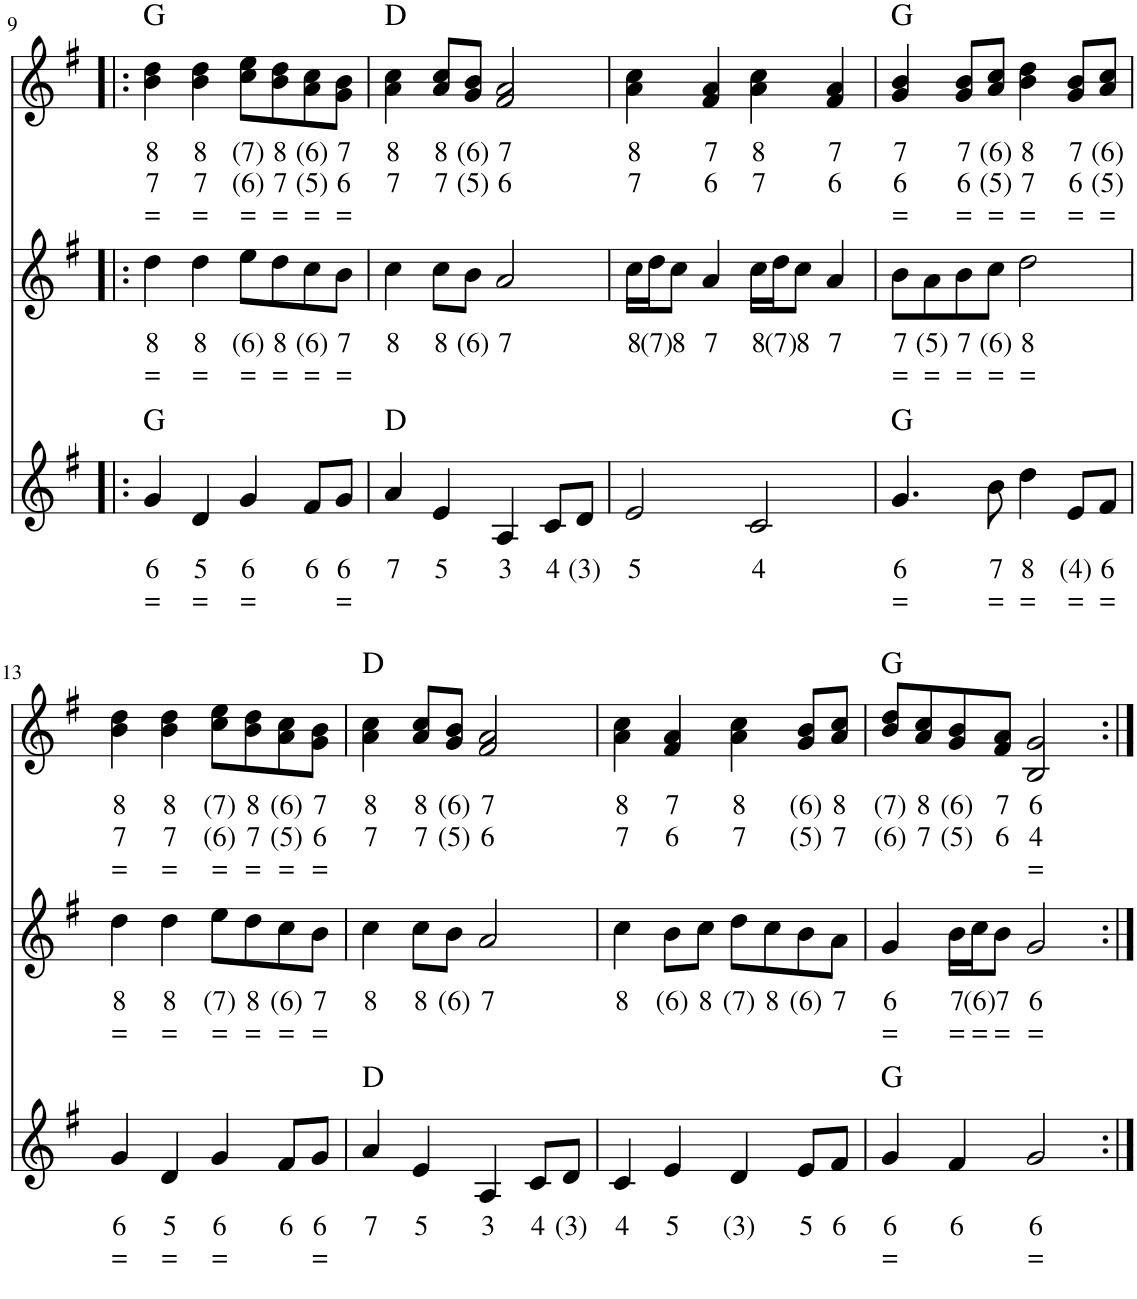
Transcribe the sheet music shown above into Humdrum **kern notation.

**kern	**text	**text	**harte	**kern	**text	**text	**text	**kern	**text	**text	**kern	**text	**text	**text	**harte
*part4	*part4	*part4	*part4	*part3	*part3	*part3	*part3	*part2	*part2	*part2	*part1	*part1	*part1	*part1	*part1
*staff4	*staff4	*staff4	*	*staff3	*staff3	*staff3	*staff3	*staff2	*staff2	*staff2	*staff1	*staff1	*staff1	*staff1	*
*I"Fagot, Bassoon	*	*	*	*I"Stem	*	*	*	*I"Bandoneon, Flute	*	*	*I"Stem	*	*	*	*
!!LO:PB:g=z
*clefG2	*	*	*	*clefG2	*	*	*	*clefG2	*	*	*clefG2	*	*	*	*
*k[f#]	*	*	*	*k[f#]	*	*	*	*k[f#]	*	*	*k[f#]	*	*	*	*
*M4/4	*	*	*	*M4/4	*	*	*	*M4/4	*	*	*M4/4	*	*	*	*
=9!|:	=9!|:	=9!|:	=9!|:	=9!|:	=9!|:	=9!|:	=9!|:	=9!|:	=9!|:	=9!|:	=9!|:	=9!|:	=9!|:	=9!|:	=9!|:
!	!LO:LY:b	!LO:LY:b	!	!	!	!	!	!	!LO:LY:b	!LO:LY:b	!	!LO:LY:b	!LO:LY:b	!LO:LY:b	!
4g/	6	=	G:maj	4d 4b	7	5	=	4dd\	8	=	4b\ 4dd\	8	7	=	G:maj
!	!LO:LY:b	!LO:LY:b	!	!	!	!	!	!	!LO:LY:b	!LO:LY:b	!	!LO:LY:b	!LO:LY:b	!LO:LY:b	!
4d/	5	=	.	4d 4b	7	5	=	4dd\	8	=	4b\ 4dd\	8	7	=	.
!	!LO:LY:b	!LO:LY:b	!	!	!	!	!	!	!LO:LY:b	!LO:LY:b	!	!LO:LY:b	!LO:LY:b	!LO:LY:b	!
4g/	6	=	.	8e/ 8cc/L	(6)	(4)	=	8ee\L	(6)	=	8cc\ 8ee\L	(7)	(6)	=	.
!	!	!	!	!	!	!	!	!	!LO:LY:b	!LO:LY:b	!	!LO:LY:b	!LO:LY:b	!LO:LY:b	!
.	.	.	.	8d/ 8b/J	7	5	=	8dd\	8	=	8b\ 8dd\	8	7	=	.
!	!LO:LY:b	!	!	!	!	!	!	!	!LO:LY:b	!LO:LY:b	!	!LO:LY:b	!LO:LY:b	!LO:LY:b	!
8f#/L	6	.	.	8c/ 8a/L	(5)	(3)	=	8cc\	(6)	=	8a\ 8cc\	(6)	(5)	=	.
!	!LO:LY:b	!LO:LY:b	!	!	!	!	!	!	!LO:LY:b	!LO:LY:b	!	!LO:LY:b	!LO:LY:b	!LO:LY:b	!
8g/J	6	=	.	8B/ 8g/J	6	4	=	8b\J	7	=	8g\ 8b\J	7	6	=	.
=10	=10	=10	=10	=10	=10	=10	=10	=10	=10	=10	=10	=10	=10	=10	=10
!	!LO:LY:b	!	!	!	!	!	!	!	!LO:LY:b	!	!	!LO:LY:b	!LO:LY:b	!	!
4a/	7	.	D:maj	4c 4a	7	4	.	4cc\	8	.	4a\ 4cc\	8	7	.	D:maj
!	!LO:LY:b	!	!	!	!	!	!	!	!LO:LY:b	!	!	!LO:LY:b	!LO:LY:b	!	!
4e/	5	.	.	8c/ 8a/L	7	4	.	8cc\L	8	.	8a/ 8cc/L	8	7	.	.
!	!	!	!	!	!	!	!	!	!LO:LY:b	!	!	!LO:LY:b	!LO:LY:b	!	!
.	.	.	.	8B/ 8g/J	(5)	(2)	.	8b\J	(6)	.	8g/ 8b/J	(6)	(5)	.	.
!	!LO:LY:b	!	!	!	!	!	!	!	!LO:LY:b	!	!	!LO:LY:b	!LO:LY:b	!	!
4A/	3	.	.	2A 2f#	6	3	.	2a/	7	.	2f#/ 2a/	7	6	.	.
!	!LO:LY:b	!	!	!	!	!	!	!	!	!	!	!	!	!	!
8c/L	4	.	.	.	.	.	.	.	.	.	.	.	.	.	.
!	!LO:LY:b	!	!	!	!	!	!	!	!	!	!	!	!	!	!
8d/J	(3)	.	.	.	.	.	.	.	.	.	.	.	.	.	.
=11	=11	=11	=11	=11	=11	=11	=11	=11	=11	=11	=11	=11	=11	=11	=11
!	!LO:LY:b	!	!	!	!	!	!	!	!LO:LY:b	!	!	!LO:LY:b	!LO:LY:b	!	!
2e/	5	.	.	4c 4a	7	4	.	16cc\LL	8	.	4a\ 4cc\	8	7	.	.
!	!	!	!	!	!	!	!	!	!LO:LY:b	!	!	!	!	!	!
.	.	.	.	.	.	.	.	16dd\J	(7)	.	.	.	.	.	.
!	!	!	!	!	!	!	!	!	!LO:LY:b	!	!	!	!	!	!
.	.	.	.	.	.	.	.	8cc\J	8	.	.	.	.	.	.
!	!	!	!	!	!	!	!	!	!LO:LY:b	!	!	!LO:LY:b	!LO:LY:b	!	!
.	.	.	.	4A 4f#	6	3	.	4a/	7	.	4f#/ 4a/	7	6	.	.
!	!LO:LY:b	!	!	!	!	!	!	!	!LO:LY:b	!	!	!LO:LY:b	!LO:LY:b	!	!
2c/	4	.	.	4c 4a	7	4	.	16cc\LL	8	.	4a\ 4cc\	8	7	.	.
!	!	!	!	!	!	!	!	!	!LO:LY:b	!	!	!	!	!	!
.	.	.	.	.	.	.	.	16dd\J	(7)	.	.	.	.	.	.
!	!	!	!	!	!	!	!	!	!LO:LY:b	!	!	!	!	!	!
.	.	.	.	.	.	.	.	8cc\J	8	.	.	.	.	.	.
!	!	!	!	!	!	!	!	!	!LO:LY:b	!	!	!LO:LY:b	!LO:LY:b	!	!
.	.	.	.	4A 4f#	6	3	.	4a/	7	.	4f#/ 4a/	7	6	.	.
=12	=12	=12	=12	=12	=12	=12	=12	=12	=12	=12	=12	=12	=12	=12	=12
!	!LO:LY:b	!LO:LY:b	!	!	!	!	!	!	!LO:LY:b	!LO:LY:b	!	!LO:LY:b	!LO:LY:b	!LO:LY:b	!
4.g/	6	=	G:maj	4B 4g	6	4	=	8b\L	7	=	4g/ 4b/	7	6	=	G:maj
!	!	!	!	!	!	!	!	!	!LO:LY:b	!LO:LY:b	!	!	!	!	!
.	.	.	.	.	.	.	.	8a\	(5)	=	.	.	.	.	.
!	!	!	!	!	!	!	!	!	!LO:LY:b	!LO:LY:b	!	!LO:LY:b	!LO:LY:b	!LO:LY:b	!
.	.	.	.	8B/ 8g/L	6	4	=	8b\	7	=	8g/ 8b/L	7	6	=	.
!	!LO:LY:b	!LO:LY:b	!	!	!	!	!	!	!LO:LY:b	!LO:LY:b	!	!LO:LY:b	!LO:LY:b	!LO:LY:b	!
8b\	7	=	.	8c/ 8a/J	(5)	(3)	=	8cc\J	(6)	=	8a/ 8cc/J	(6)	(5)	=	.
!	!LO:LY:b	!LO:LY:b	!	!	!	!	!	!	!LO:LY:b	!LO:LY:b	!	!LO:LY:b	!LO:LY:b	!LO:LY:b	!
4dd\	8	=	.	4d 4b	7	5	=	2dd\	8	=	4b\ 4dd\	8	7	=	.
!	!LO:LY:b	!LO:LY:b	!	!	!	!	!	!	!	!	!	!LO:LY:b	!LO:LY:b	!LO:LY:b	!
8e/L	(4)	=	.	8B/ 8g/L	6	4	=	.	.	.	8g/ 8b/L	7	6	=	.
!	!LO:LY:b	!LO:LY:b	!	!	!	!	!	!	!	!	!	!LO:LY:b	!LO:LY:b	!LO:LY:b	!
8f#/J	6	=	.	8c/ 8a/J	(5)	(3)	=	.	.	.	8a/ 8cc/J	(6)	(5)	=	.
!!LO:LB:g=z
=13	=13	=13	=13	=13	=13	=13	=13	=13	=13	=13	=13	=13	=13	=13	=13
!	!LO:LY:b	!LO:LY:b	!	!	!	!	!	!	!LO:LY:b	!LO:LY:b	!	!LO:LY:b	!LO:LY:b	!LO:LY:b	!
4g/	6	=	.	4d 4b	7	5	=	4dd\	8	=	4b\ 4dd\	8	7	=	.
!	!LO:LY:b	!LO:LY:b	!	!	!	!	!	!	!LO:LY:b	!LO:LY:b	!	!LO:LY:b	!LO:LY:b	!LO:LY:b	!
4d/	5	=	.	4d 4b	7	5	=	4dd\	8	=	4b\ 4dd\	8	7	=	.
!	!LO:LY:b	!LO:LY:b	!	!	!	!	!	!	!LO:LY:b	!LO:LY:b	!	!LO:LY:b	!LO:LY:b	!LO:LY:b	!
4g/	6	=	.	8e/ 8cc/L	(6)	(4)	=	8ee\L	(7)	=	8cc\ 8ee\L	(7)	(6)	=	.
!	!	!	!	!	!	!	!	!	!LO:LY:b	!LO:LY:b	!	!LO:LY:b	!LO:LY:b	!LO:LY:b	!
.	.	.	.	8d/ 8b/J	7	5	=	8dd\	8	=	8b\ 8dd\	8	7	=	.
!	!LO:LY:b	!	!	!	!	!	!	!	!LO:LY:b	!LO:LY:b	!	!LO:LY:b	!LO:LY:b	!LO:LY:b	!
8f#/L	6	.	.	8c/ 8a/L	(5)	(3)	=	8cc\	(6)	=	8a\ 8cc\	(6)	(5)	=	.
!	!LO:LY:b	!LO:LY:b	!	!	!	!	!	!	!LO:LY:b	!LO:LY:b	!	!LO:LY:b	!LO:LY:b	!LO:LY:b	!
8g/J	6	=	.	8B/ 8g/J	6	4	=	8b\J	7	=	8g\ 8b\J	7	6	=	.
=14	=14	=14	=14	=14	=14	=14	=14	=14	=14	=14	=14	=14	=14	=14	=14
!	!LO:LY:b	!	!	!	!	!	!	!	!LO:LY:b	!	!	!LO:LY:b	!LO:LY:b	!	!
4a/	7	.	D:maj	4c 4a	7	4	.	4cc\	8	.	4a\ 4cc\	8	7	.	D:maj
!	!LO:LY:b	!	!	!	!	!	!	!	!LO:LY:b	!	!	!LO:LY:b	!LO:LY:b	!	!
4e/	5	.	.	8c/ 8a/L	7	4	.	8cc\L	8	.	8a/ 8cc/L	8	7	.	.
!	!	!	!	!	!	!	!	!	!LO:LY:b	!	!	!LO:LY:b	!LO:LY:b	!	!
.	.	.	.	8B/ 8g/J	(5)	(2)	.	8b\J	(6)	.	8g/ 8b/J	(6)	(5)	.	.
!	!LO:LY:b	!	!	!	!	!	!	!	!LO:LY:b	!	!	!LO:LY:b	!LO:LY:b	!	!
4A/	3	.	.	2A 2f#	6	3	.	2a/	7	.	2f#/ 2a/	7	6	.	.
!	!LO:LY:b	!	!	!	!	!	!	!	!	!	!	!	!	!	!
8c/L	4	.	.	.	.	.	.	.	.	.	.	.	.	.	.
!	!LO:LY:b	!	!	!	!	!	!	!	!	!	!	!	!	!	!
8d/J	(3)	.	.	.	.	.	.	.	.	.	.	.	.	.	.
=15	=15	=15	=15	=15	=15	=15	=15	=15	=15	=15	=15	=15	=15	=15	=15
!	!LO:LY:b	!	!	!	!	!	!	!	!LO:LY:b	!	!	!LO:LY:b	!LO:LY:b	!	!
4c/	4	.	.	4c 4a	7	4	.	4cc\	8	.	4a\ 4cc\	8	7	.	.
!	!LO:LY:b	!	!	!	!	!	!	!	!LO:LY:b	!	!	!LO:LY:b	!LO:LY:b	!	!
4e/	5	.	.	4A 4f#	6	3	.	8b\L	(6)	.	4f#/ 4a/	7	6	.	.
!	!	!	!	!	!	!	!	!	!LO:LY:b	!	!	!	!	!	!
.	.	.	.	.	.	.	.	8cc\J	8	.	.	.	.	.	.
!	!LO:LY:b	!	!	!	!	!	!	!	!LO:LY:b	!	!	!LO:LY:b	!LO:LY:b	!	!
4d/	(3)	.	.	4c 4a	7	4	.	8dd\L	(7)	.	4a\ 4cc\	8	7	.	.
!	!	!	!	!	!	!	!	!	!LO:LY:b	!	!	!	!	!	!
.	.	.	.	.	.	.	.	8cc\	8	.	.	.	.	.	.
!	!LO:LY:b	!	!	!	!	!	!	!	!LO:LY:b	!	!	!LO:LY:b	!LO:LY:b	!	!
8e/L	5	.	.	8B/ 8g/L	(5)	(2)	.	8b\	(6)	.	8g/ 8b/L	(6)	(5)	.	.
!	!LO:LY:b	!	!	!	!	!	!	!	!LO:LY:b	!	!	!LO:LY:b	!LO:LY:b	!	!
8f#/J	6	.	.	8c/ 8a/J	7	4	.	8a\J	7	.	8a/ 8cc/J	8	7	.	.
=16	=16	=16	=16	=16	=16	=16	=16	=16	=16	=16	=16	=16	=16	=16	=16
!	!LO:LY:b	!LO:LY:b	!	!	!	!	!	!	!LO:LY:b	!LO:LY:b	!	!LO:LY:b	!LO:LY:b	!	!
4g/	6	=	G:maj	8d/ 8b/L	(6)	(3)	.	4g/	6	=	8b/ 8dd/L	(7)	(6)	.	G:maj
!	!	!	!	!	!	!	!	!	!	!	!	!LO:LY:b	!LO:LY:b	!	!
.	.	.	.	8c/ 8a/J	7	4	.	.	.	.	8a/ 8cc/	8	7	.	.
!	!LO:LY:b	!	!	!	!	!	!	!	!LO:LY:b	!LO:LY:b	!	!LO:LY:b	!LO:LY:b	!	!
4f#/	6	.	.	8B/ 8g/L	(5)	(2)	.	16b\LL	7	=	8g/ 8b/	(6)	(5)	.	.
!	!	!	!	!	!	!	!	!	!LO:LY:b	!LO:LY:b	!	!	!	!	!
.	.	.	.	.	.	.	.	16cc\J	(6)	=	.	.	.	.	.
!	!	!	!	!	!	!	!	!	!LO:LY:b	!LO:LY:b	!	!LO:LY:b	!LO:LY:b	!	!
.	.	.	.	8A/ 8f#/J	6	3	.	8b\J	7	=	8f#/ 8a/J	7	6	.	.
!	!LO:LY:b	!LO:LY:b	!	!	!	!	!	!	!LO:LY:b	!LO:LY:b	!	!LO:LY:b	!LO:LY:b	!LO:LY:b	!
2g/	6	=	.	2G 2B	4	3	=	2g/	6	=	2B/ 2g/	6	4	=	.
=:|!	=:|!	=:|!	=:|!	=:|!	=:|!	=:|!	=:|!	=:|!	=:|!	=:|!	=:|!	=:|!	=:|!	=:|!	=:|!
*-	*-	*-	*-	*-	*-	*-	*-	*-	*-	*-	*-	*-	*-	*-	*-
